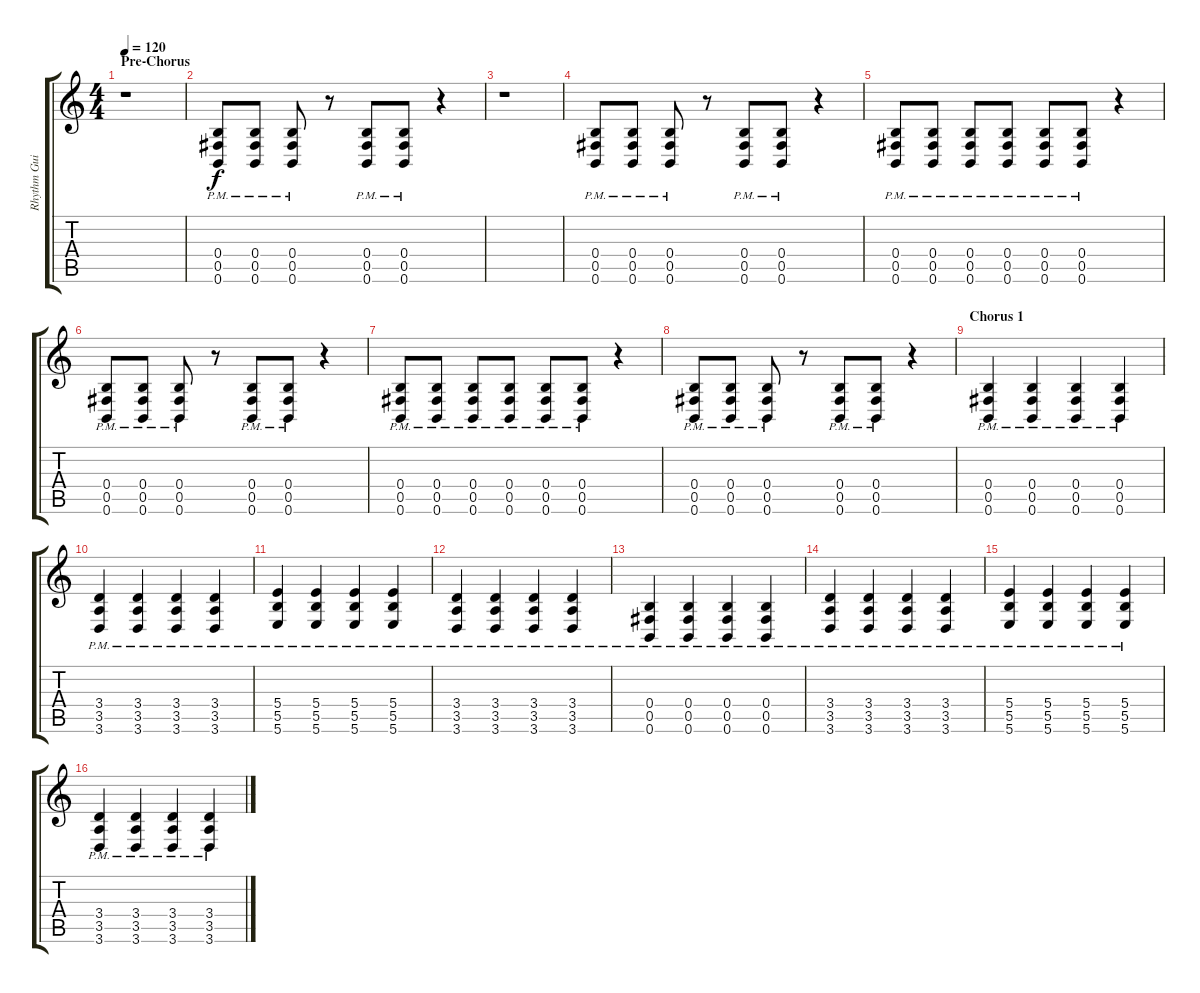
\track ("Rhythm Guitar" "Rhythm Gui") {instrument overdrivenguitar}
\staff {score tabs}
\tuning (Db4 Ab3 E3 B2 Gb2 B1) {hide}
\ts (4 4)
\section ("" "Pre-Chorus")
\tempo 120
\clef g2
\ks c
r.1{dy f} |
(0.4{pm} 0.5{pm} 0.6{pm}).8 (0.4{pm} 0.5{pm} 0.6{pm}).8 (0.4{pm} 0.5{pm} 0.6{pm}).8 r.8 (0.4{pm} 0.5{pm} 0.6{pm}).8 (0.4{pm} 0.5{pm} 0.6{pm}).8 r.4 |
r.1 |
(0.4{pm} 0.5{pm} 0.6{pm}).8 (0.4{pm} 0.5{pm} 0.6{pm}).8 (0.4{pm} 0.5{pm} 0.6{pm}).8 r.8 (0.4{pm} 0.5{pm} 0.6{pm}).8 (0.4{pm} 0.5{pm} 0.6{pm}).8 r.4 |
(0.4{pm} 0.5{pm} 0.6{pm}).8{instrument overdrivenguitar} (0.4{pm} 0.5{pm} 0.6{pm}).8 (0.4{pm} 0.5{pm} 0.6{pm}).8 (0.4{pm} 0.5{pm} 0.6{pm}).8 (0.4{pm} 0.5{pm} 0.6{pm}).8 (0.4{pm} 0.5{pm} 0.6{pm}).8 r.4 |
(0.4{pm} 0.5{pm} 0.6{pm}).8 (0.4{pm} 0.5{pm} 0.6{pm}).8 (0.4{pm} 0.5{pm} 0.6{pm}).8 r.8 (0.4{pm} 0.5{pm} 0.6{pm}).8 (0.4{pm} 0.5{pm} 0.6{pm}).8 r.4 |
(0.4{pm} 0.5{pm} 0.6{pm}).8 (0.4{pm} 0.5{pm} 0.6{pm}).8 (0.4{pm} 0.5{pm} 0.6{pm}).8 (0.4{pm} 0.5{pm} 0.6{pm}).8 (0.4{pm} 0.5{pm} 0.6{pm}).8 (0.4{pm} 0.5{pm} 0.6{pm}).8 r.4 |
(0.4{pm} 0.5{pm} 0.6{pm}).8 (0.4{pm} 0.5{pm} 0.6{pm}).8 (0.4{pm} 0.5{pm} 0.6{pm}).8 r.8 (0.4{pm} 0.5{pm} 0.6{pm}).8 (0.4{pm} 0.5{pm} 0.6{pm}).8 r.4 |
\section ("" "Chorus 1")
(0.4{pm} 0.5{pm} 0.6{pm}).4 (0.4{pm} 0.5{pm} 0.6{pm}).4 (0.4{pm} 0.5{pm} 0.6{pm}).4 (0.4{pm} 0.5{pm} 0.6{pm}).4 |
(3.4{pm} 3.5{pm} 3.6{pm}).4 (3.4{pm} 3.5{pm} 3.6{pm}).4 (3.4{pm} 3.5{pm} 3.6{pm}).4 (3.4{pm} 3.5{pm} 3.6{pm}).4 |
(5.4{pm} 5.5{pm} 5.6{pm}).4 (5.4{pm} 5.5{pm} 5.6{pm}).4 (5.4{pm} 5.5{pm} 5.6{pm}).4 (5.4{pm} 5.5{pm} 5.6{pm}).4 |
(3.4{pm} 3.5{pm} 3.6{pm}).4 (3.4{pm} 3.5{pm} 3.6{pm}).4 (3.4{pm} 3.5{pm} 3.6{pm}).4 (3.4{pm} 3.5{pm} 3.6{pm}).4 |
(0.4{pm} 0.5{pm} 0.6{pm}).4 (0.4{pm} 0.5{pm} 0.6{pm}).4 (0.4{pm} 0.5{pm} 0.6{pm}).4 (0.4{pm} 0.5{pm} 0.6{pm}).4 |
(3.4{pm} 3.5{pm} 3.6{pm}).4 (3.4{pm} 3.5{pm} 3.6{pm}).4 (3.4{pm} 3.5{pm} 3.6{pm}).4 (3.4{pm} 3.5{pm} 3.6{pm}).4 |
(5.4{pm} 5.5{pm} 5.6{pm}).4 (5.4{pm} 5.5{pm} 5.6{pm}).4 (5.4{pm} 5.5{pm} 5.6{pm}).4 (5.4{pm} 5.5{pm} 5.6{pm}).4 |
(3.4{pm} 3.5{pm} 3.6{pm}).4 (3.4{pm} 3.5{pm} 3.6{pm}).4 (3.4{pm} 3.5{pm} 3.6{pm}).4 (3.4{pm} 3.5{pm} 3.6{pm}).4
